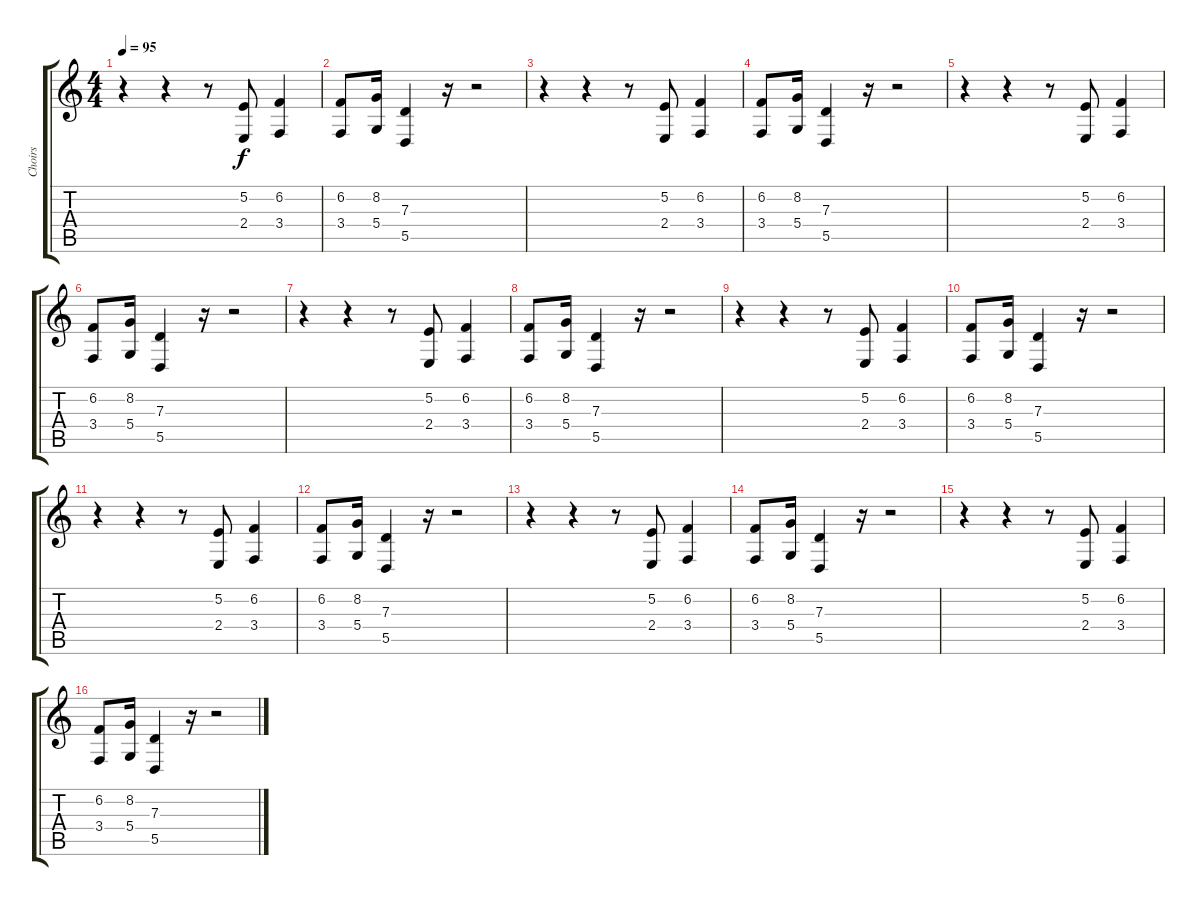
\track ("Choirs" "Choirs") {instrument shamisen}
\staff {score tabs}
\tuning (E4 B3 G3 D3 A2 E2) {hide}
\ts (4 4)
\tempo 95
\clef g2
\ks c
r.4{dy f volume 11} r.4 r.8 (5.2 2.4).8 (6.2 3.4).4 |
(6.2 3.4).8 (8.2 5.4).16 (7.3 5.5).4 r.16 r.2 |
r.4{volume 11} r.4 r.8 (5.2 2.4).8 (6.2 3.4).4 |
(6.2 3.4).8 (8.2 5.4).16 (7.3 5.5).4 r.16 r.2 |
r.4{volume 11} r.4 r.8 (5.2 2.4).8 (6.2 3.4).4 |
(6.2 3.4).8 (8.2 5.4).16 (7.3 5.5).4 r.16 r.2 |
r.4{volume 11} r.4 r.8 (5.2 2.4).8 (6.2 3.4).4 |
(6.2 3.4).8 (8.2 5.4).16 (7.3 5.5).4 r.16 r.2 |
r.4{volume 11} r.4 r.8 (5.2 2.4).8 (6.2 3.4).4 |
(6.2 3.4).8 (8.2 5.4).16 (7.3 5.5).4 r.16 r.2 |
r.4{volume 11} r.4 r.8 (5.2 2.4).8 (6.2 3.4).4 |
(6.2 3.4).8 (8.2 5.4).16 (7.3 5.5).4 r.16 r.2 |
r.4{volume 11} r.4 r.8 (5.2 2.4).8 (6.2 3.4).4 |
(6.2 3.4).8 (8.2 5.4).16 (7.3 5.5).4 r.16 r.2 |
r.4{volume 11} r.4 r.8 (5.2 2.4).8 (6.2 3.4).4 |
(6.2 3.4).8 (8.2 5.4).16 (7.3 5.5).4 r.16 r.2
